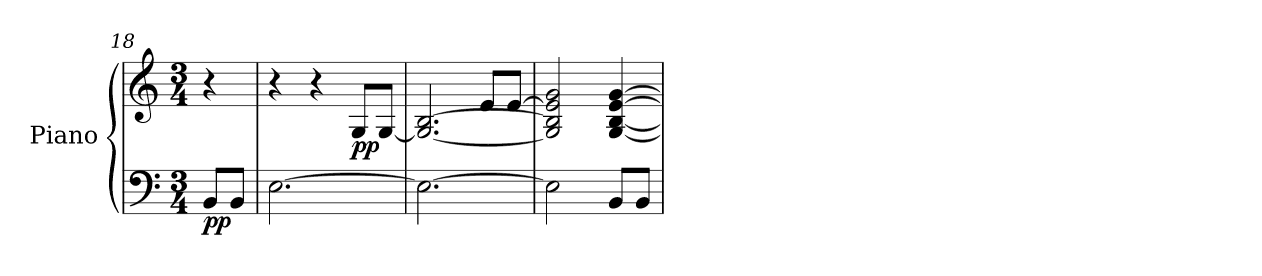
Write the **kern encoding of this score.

**kern	**kern	**dynam
*part1	*part1	*part1
*staff2	*staff1	*staff1/2
*I"Piano	*	*
*I'Pno.	*	*
!!LO:LB:g=z
*clefF4	*clefG2	*
*k[]	*k[]	*
*M3/4	*M3/4	*
=18	=18	=18
!	!	!LO:DY:b=2
8BB/L	4r	pp
8BB/J	.	.
=19	=19	=19
[2.E\	4r	.
.	4r	.
!	!	!LO:DY:b
.	8G/L	pp
.	[8G/J	.
=20	=20	=20
*	*^	*
2.E\_	2ryy	2.G/_ [2.B/	.
.	8e/L	.	.
.	[8e/J	.	.
*	*v	*v	*
=21	=21	=21
2E\]	2G/] 2B/] 2e/] 2g/	.
8BB/L	[4G/ [4B/ [4e/ [4g/	.
8BB/J	.	.
=	=	=
*-	*-	*-
